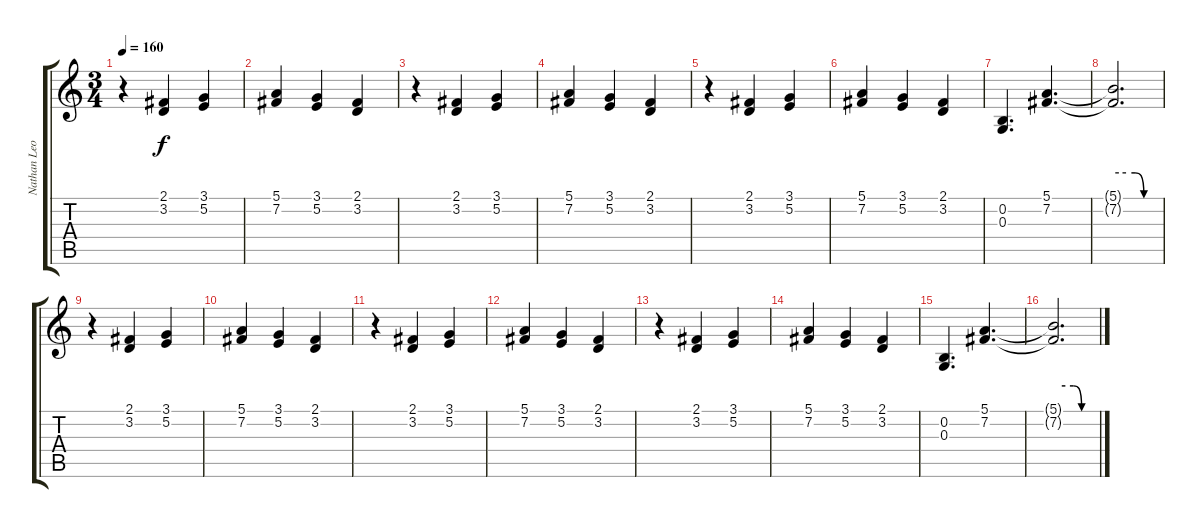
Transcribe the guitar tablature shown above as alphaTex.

\track ("Nathan Leone" "Nathan Leo") {instrument violin}
\staff {score tabs}
\tuning (E4 B3 G3 D3 A2 D2) {hide}
\ts (3 4)
\tempo 160
\clef g2
\ks c
r.4{dy f} (2.1 3.2).4 (3.1 5.2).4 |
(5.1 7.2).4 (3.1 5.2).4 (2.1 3.2).4 |
r.4 (2.1 3.2).4 (3.1 5.2).4 |
(5.1 7.2).4 (3.1 5.2).4 (2.1 3.2).4 |
r.4 (2.1 3.2).4 (3.1 5.2).4 |
(5.1 7.2).4 (3.1 5.2).4 (2.1 3.2).4 |
(0.2 0.3).4{d} (5.1 7.2).4{d} |
(5.1{be (custom 0 4 15 4 27 4 39 0 60 0) t} 7.2{t}).2{d} |
r.4 (2.1 3.2).4 (3.1 5.2).4 |
(5.1 7.2).4 (3.1 5.2).4 (2.1 3.2).4 |
r.4 (2.1 3.2).4 (3.1 5.2).4 |
(5.1 7.2).4 (3.1 5.2).4 (2.1 3.2).4 |
r.4 (2.1 3.2).4 (3.1 5.2).4 |
(5.1 7.2).4 (3.1 5.2).4 (2.1 3.2).4 |
(0.2 0.3).4{d} (5.1 7.2).4{d} |
(5.1{be (custom 0 4 15 4 27 4 39 0 60 0) t} 7.2{t}).2{d}
